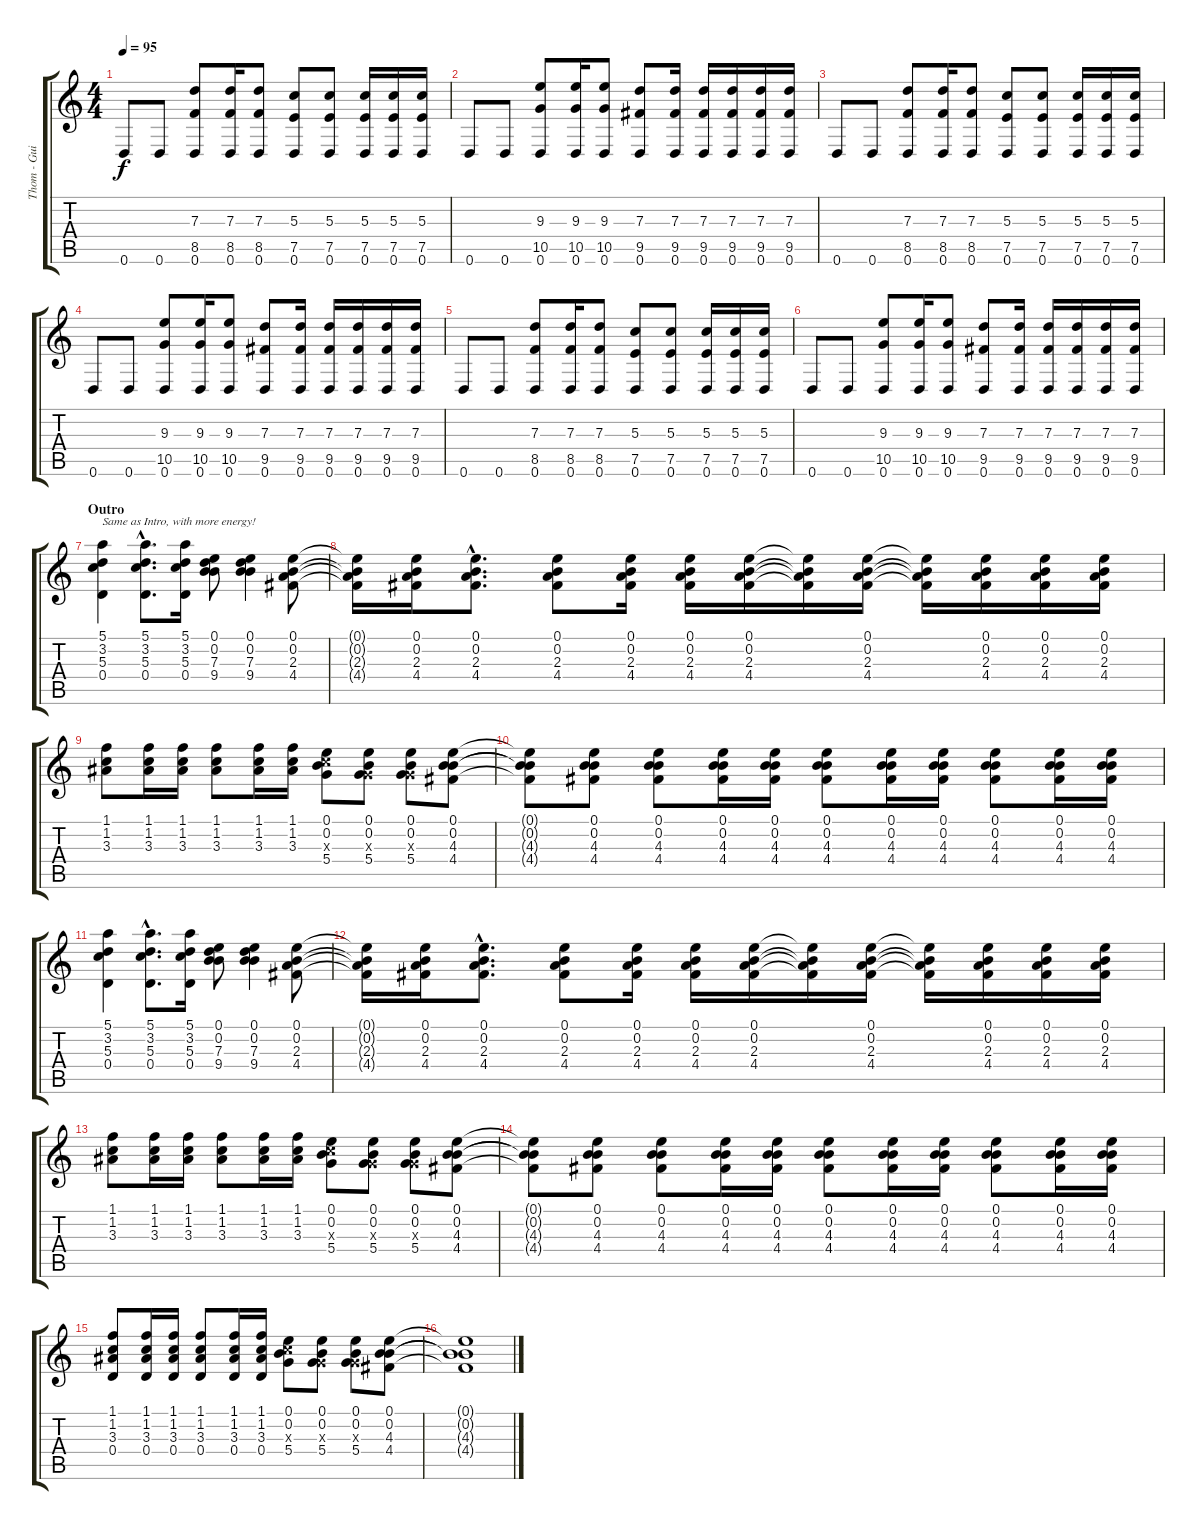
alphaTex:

\track ("Thom - Guitar" "Thom - Gui") {instrument overdrivenguitar}
\staff {score tabs}
\tuning (E4 B3 G3 D3 A2 D2) {hide}
\ts (4 4)
\tempo 95
\clef g2
\ks c
0.6.8{dy f} 0.6.8 (7.3 8.5 0.6).8 (7.3 8.5 0.6).16 (7.3 8.5 0.6).8 (5.3 7.5 0.6).8 (5.3 7.5 0.6).8 (5.3 7.5 0.6).16 (5.3 7.5 0.6).16 (5.3 7.5 0.6).16 |
0.6.8 0.6.8 (9.3 10.5 0.6).8 (9.3 10.5 0.6).16 (9.3 10.5 0.6).8 (7.3 9.5 0.6).8 (7.3 9.5 0.6).16 (7.3 9.5 0.6).16 (7.3 9.5 0.6).16 (7.3 9.5 0.6).16 (7.3 9.5 0.6).16 |
0.6.8 0.6.8 (7.3 8.5 0.6).8 (7.3 8.5 0.6).16 (7.3 8.5 0.6).8 (5.3 7.5 0.6).8 (5.3 7.5 0.6).8 (5.3 7.5 0.6).16 (5.3 7.5 0.6).16 (5.3 7.5 0.6).16 |
0.6.8 0.6.8 (9.3 10.5 0.6).8 (9.3 10.5 0.6).16 (9.3 10.5 0.6).8 (7.3 9.5 0.6).8 (7.3 9.5 0.6).16 (7.3 9.5 0.6).16 (7.3 9.5 0.6).16 (7.3 9.5 0.6).16 (7.3 9.5 0.6).16 |
0.6.8 0.6.8 (7.3 8.5 0.6).8 (7.3 8.5 0.6).16 (7.3 8.5 0.6).8 (5.3 7.5 0.6).8 (5.3 7.5 0.6).8 (5.3 7.5 0.6).16 (5.3 7.5 0.6).16 (5.3 7.5 0.6).16 |
0.6.8 0.6.8 (9.3 10.5 0.6).8 (9.3 10.5 0.6).16 (9.3 10.5 0.6).8 (7.3 9.5 0.6).8 (7.3 9.5 0.6).16 (7.3 9.5 0.6).16 (7.3 9.5 0.6).16 (7.3 9.5 0.6).16 (7.3 9.5 0.6).16 |
\section ("" "Outro")
(5.1 3.2 5.3 0.4).4{txt "Same as Intro, with more energy!"} (5.1{hac} 3.2{hac} 5.3{hac} 0.4{hac}).8{d} (5.1 3.2 5.3 0.4).16 (0.1 0.2 7.3 9.4).8 (0.1 0.2 7.3 9.4).4 (0.1 0.2 2.3 4.4).8 |
(0.1{t} 0.2{t} 2.3{t} 4.4{t}).16 (0.1 0.2 2.3 4.4).16 (0.1{hac} 0.2{hac} 2.3{hac} 4.4{hac}).8{d} (0.1 0.2 2.3 4.4).8 (0.1 0.2 2.3 4.4).16 (0.1 0.2 2.3 4.4).16 (0.1 0.2 2.3 4.4).16 (0.1{t} 0.2{t} 2.3{t} 4.4{t}).16 (0.1 0.2 2.3 4.4).16 (0.1{t} 0.2{t} 2.3{t} 4.4{t}).16 (0.1 0.2 2.3 4.4).16 (0.1 0.2 2.3 4.4).16 (0.1 0.2 2.3 4.4).16 |
(1.1 1.2 3.3).8 (1.1 1.2 3.3).16 (1.1 1.2 3.3).16 (1.1 1.2 3.3).8 (1.1 1.2 3.3).16 (1.1 1.2 3.3).16 (0.1 0.2 5.3{x} 5.4).8 (0.1 0.2 0.3{x} 5.4).8 (0.1 0.2 0.3{x} 5.4).8 (0.1 0.2 4.3 4.4).8 |
(0.1{t} 0.2{t} 4.3{t} 4.4{t}).8 (0.1 0.2 4.3 4.4).8 (0.1 0.2 4.3 4.4).8 (0.1 0.2 4.3 4.4).16 (0.1 0.2 4.3 4.4).16 (0.1 0.2 4.3 4.4).8 (0.1 0.2 4.3 4.4).16 (0.1 0.2 4.3 4.4).16 (0.1 0.2 4.3 4.4).8 (0.1 0.2 4.3 4.4).16 (0.1 0.2 4.3 4.4).16 |
(5.1 3.2 5.3 0.4).4 (5.1{hac} 3.2{hac} 5.3{hac} 0.4{hac}).8{d} (5.1 3.2 5.3 0.4).16 (0.1 0.2 7.3 9.4).8 (0.1 0.2 7.3 9.4).4 (0.1 0.2 2.3 4.4).8 |
(0.1{t} 0.2{t} 2.3{t} 4.4{t}).16 (0.1 0.2 2.3 4.4).16 (0.1{hac} 0.2{hac} 2.3{hac} 4.4{hac}).8{d} (0.1 0.2 2.3 4.4).8 (0.1 0.2 2.3 4.4).16 (0.1 0.2 2.3 4.4).16 (0.1 0.2 2.3 4.4).16 (0.1{t} 0.2{t} 2.3{t} 4.4{t}).16 (0.1 0.2 2.3 4.4).16 (0.1{t} 0.2{t} 2.3{t} 4.4{t}).16 (0.1 0.2 2.3 4.4).16 (0.1 0.2 2.3 4.4).16 (0.1 0.2 2.3 4.4).16 |
(1.1 1.2 3.3).8 (1.1 1.2 3.3).16 (1.1 1.2 3.3).16 (1.1 1.2 3.3).8 (1.1 1.2 3.3).16 (1.1 1.2 3.3).16 (0.1 0.2 5.3{x} 5.4).8 (0.1 0.2 0.3{x} 5.4).8 (0.1 0.2 0.3{x} 5.4).8 (0.1 0.2 4.3 4.4).8 |
(0.1{t} 0.2{t} 4.3{t} 4.4{t}).8 (0.1 0.2 4.3 4.4).8 (0.1 0.2 4.3 4.4).8 (0.1 0.2 4.3 4.4).16 (0.1 0.2 4.3 4.4).16 (0.1 0.2 4.3 4.4).8 (0.1 0.2 4.3 4.4).16 (0.1 0.2 4.3 4.4).16 (0.1 0.2 4.3 4.4).8 (0.1 0.2 4.3 4.4).16 (0.1 0.2 4.3 4.4).16 |
(1.1 1.2 3.3 0.4).8 (1.1 1.2 3.3 0.4).16 (1.1 1.2 3.3 0.4).16 (1.1 1.2 3.3 0.4).8 (1.1 1.2 3.3 0.4).16 (1.1 1.2 3.3 0.4).16 (0.1 0.2 5.3{x} 5.4).8 (0.1 0.2 0.3{x} 5.4).8 (0.1 0.2 0.3{x} 5.4).8 (0.1 0.2 4.3 4.4).8 |
(0.1{t} 0.2{t} 4.3{t} 4.4{t}).1
